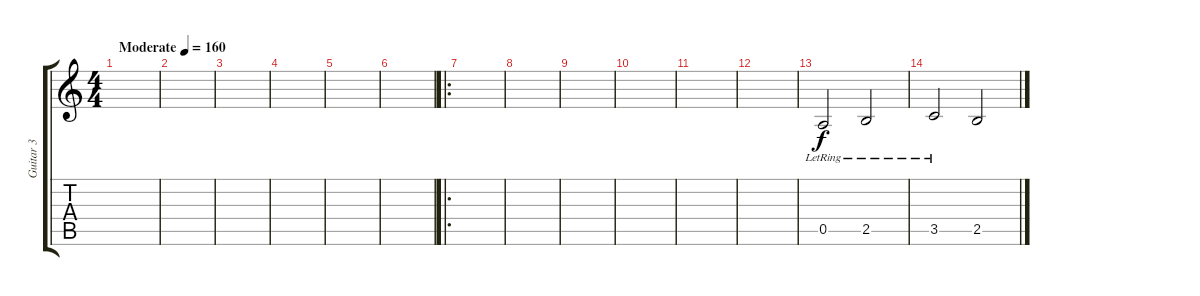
\track ("Guitar 3" "Guitar 3") {instrument distortionguitar}
\staff {score tabs}
\tuning (E4 B3 G3 D3 A2 E2) {hide}
\ts (4 4)
\tempo (160 "Moderate")
\clef g2
\ks c
|
|
|
|
|
|
\ro
|
|
|
|
|
|
0.5{lr}.2 2.5{lr}.2 |
3.5{lr}.2 2.5.2
